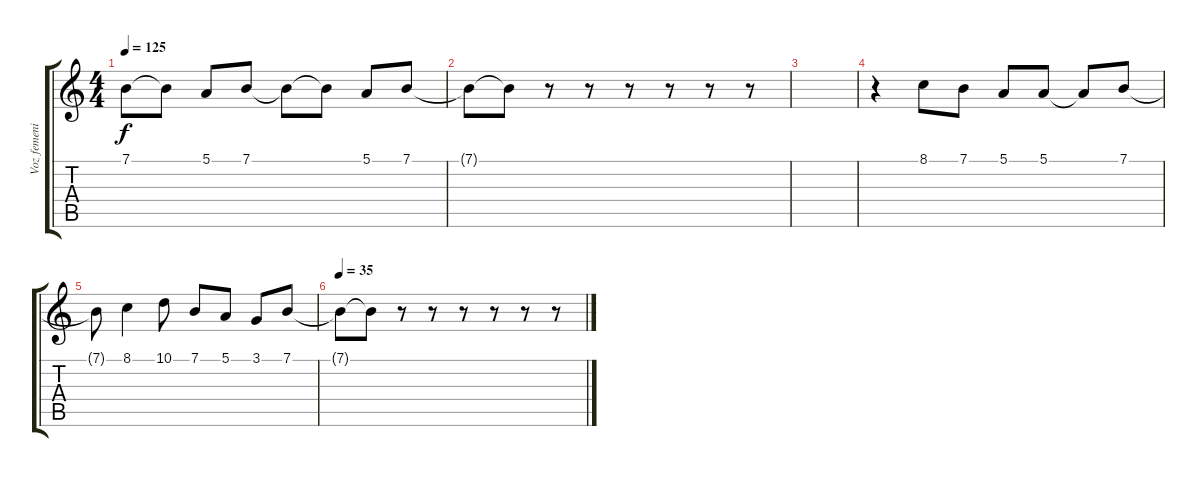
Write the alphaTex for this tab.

\track ("Voz femenina" "Voz femeni") {instrument sopranosax}
\staff {score tabs}
\tuning (E4 B3 G3 D3 A2 E2) {hide}
\ts (4 4)
\tempo 125
\clef g2
\ks c
7.1{t}.8{dy f} 7.1{t}.8 5.1.8 7.1.8 7.1{t}.8 7.1{t}.8 5.1.8 7.1.8 |
7.1{t}.8 7.1{t}.8 r.8 r.8 r.8 r.8 r.8 r.8 |
|
r.4 8.1.8 7.1.8 5.1.8 5.1.8 5.1{t}.8 7.1.8 |
7.1{t}.8 8.1.4 10.1.8 7.1.8 5.1.8 3.1.8 7.1.8 |
\tempo 35
7.1{t}.8 7.1{t}.8 r.8 r.8 r.8 r.8 r.8 r.8
